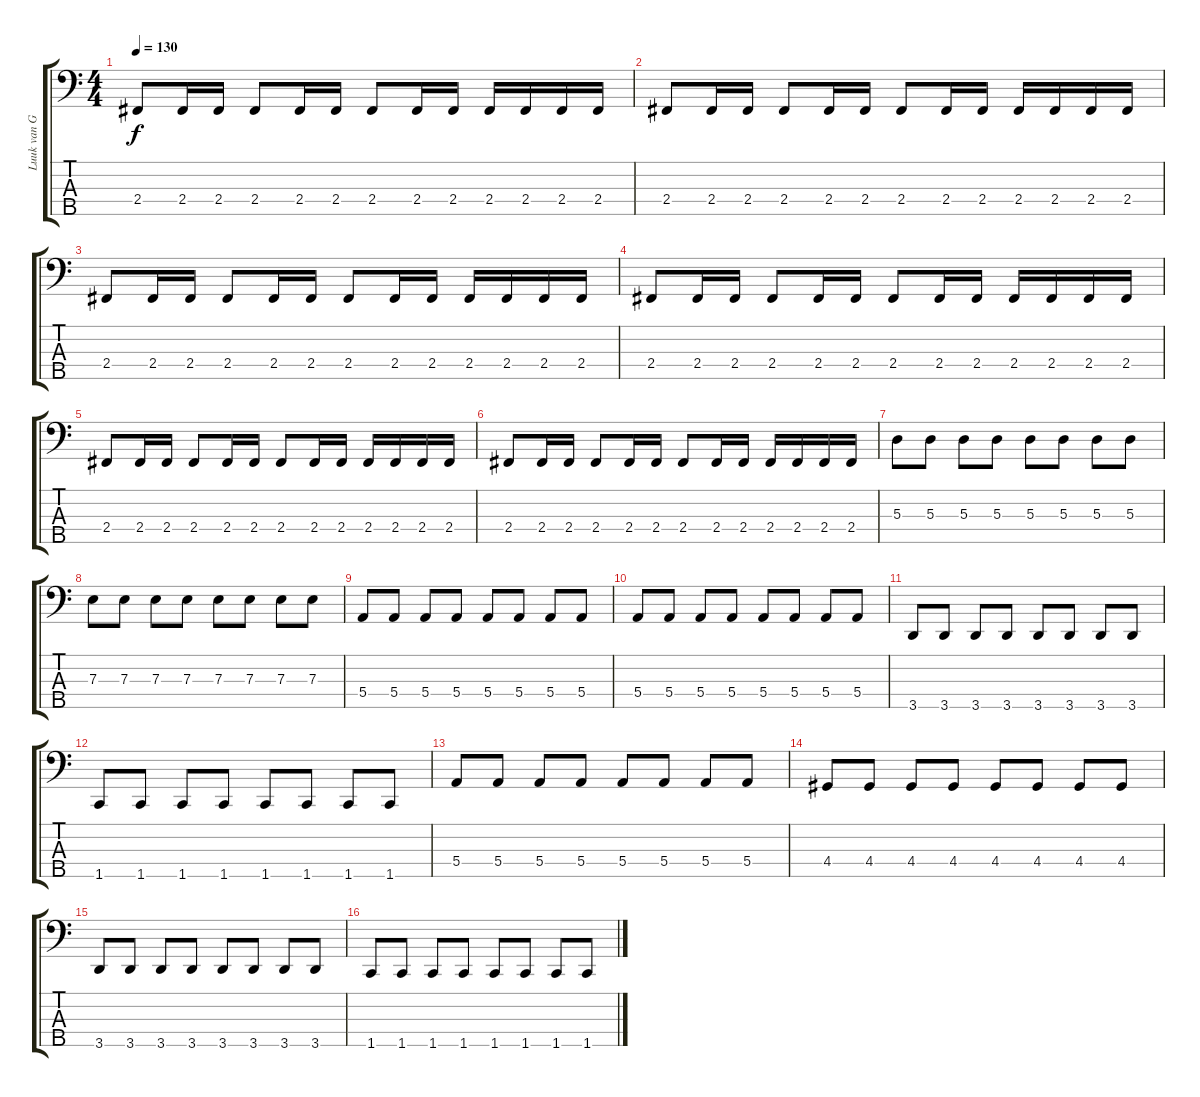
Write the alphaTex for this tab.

\track ("Luuk van Gerven" "Luuk van G") {instrument electricbassfinger}
\staff {score tabs}
\tuning (G2 D2 A1 E1 B0) {hide}
\ts (4 4)
\tempo 130
\clef f4
\ks c
2.4.8{dy f} 2.4.16 2.4.16 2.4.8 2.4.16 2.4.16 2.4.8 2.4.16 2.4.16 2.4.16 2.4.16 2.4.16 2.4.16 |
2.4.8 2.4.16 2.4.16 2.4.8 2.4.16 2.4.16 2.4.8 2.4.16 2.4.16 2.4.16 2.4.16 2.4.16 2.4.16 |
2.4.8 2.4.16 2.4.16 2.4.8 2.4.16 2.4.16 2.4.8 2.4.16 2.4.16 2.4.16 2.4.16 2.4.16 2.4.16 |
2.4.8 2.4.16 2.4.16 2.4.8 2.4.16 2.4.16 2.4.8 2.4.16 2.4.16 2.4.16 2.4.16 2.4.16 2.4.16 |
2.4.8 2.4.16 2.4.16 2.4.8 2.4.16 2.4.16 2.4.8 2.4.16 2.4.16 2.4.16 2.4.16 2.4.16 2.4.16 |
2.4.8 2.4.16 2.4.16 2.4.8 2.4.16 2.4.16 2.4.8 2.4.16 2.4.16 2.4.16 2.4.16 2.4.16 2.4.16 |
5.3.8 5.3.8 5.3.8 5.3.8 5.3.8 5.3.8 5.3.8 5.3.8 |
7.3.8 7.3.8 7.3.8 7.3.8 7.3.8 7.3.8 7.3.8 7.3.8 |
5.4.8 5.4.8 5.4.8 5.4.8 5.4.8 5.4.8 5.4.8 5.4.8 |
5.4.8 5.4.8 5.4.8 5.4.8 5.4.8 5.4.8 5.4.8 5.4.8 |
3.5.8 3.5.8 3.5.8 3.5.8 3.5.8 3.5.8 3.5.8 3.5.8 |
1.5.8 1.5.8 1.5.8 1.5.8 1.5.8 1.5.8 1.5.8 1.5.8 |
5.4.8 5.4.8 5.4.8 5.4.8 5.4.8 5.4.8 5.4.8 5.4.8 |
4.4.8 4.4.8 4.4.8 4.4.8 4.4.8 4.4.8 4.4.8 4.4.8 |
3.5.8 3.5.8 3.5.8 3.5.8 3.5.8 3.5.8 3.5.8 3.5.8 |
1.5.8 1.5.8 1.5.8 1.5.8 1.5.8 1.5.8 1.5.8 1.5.8
